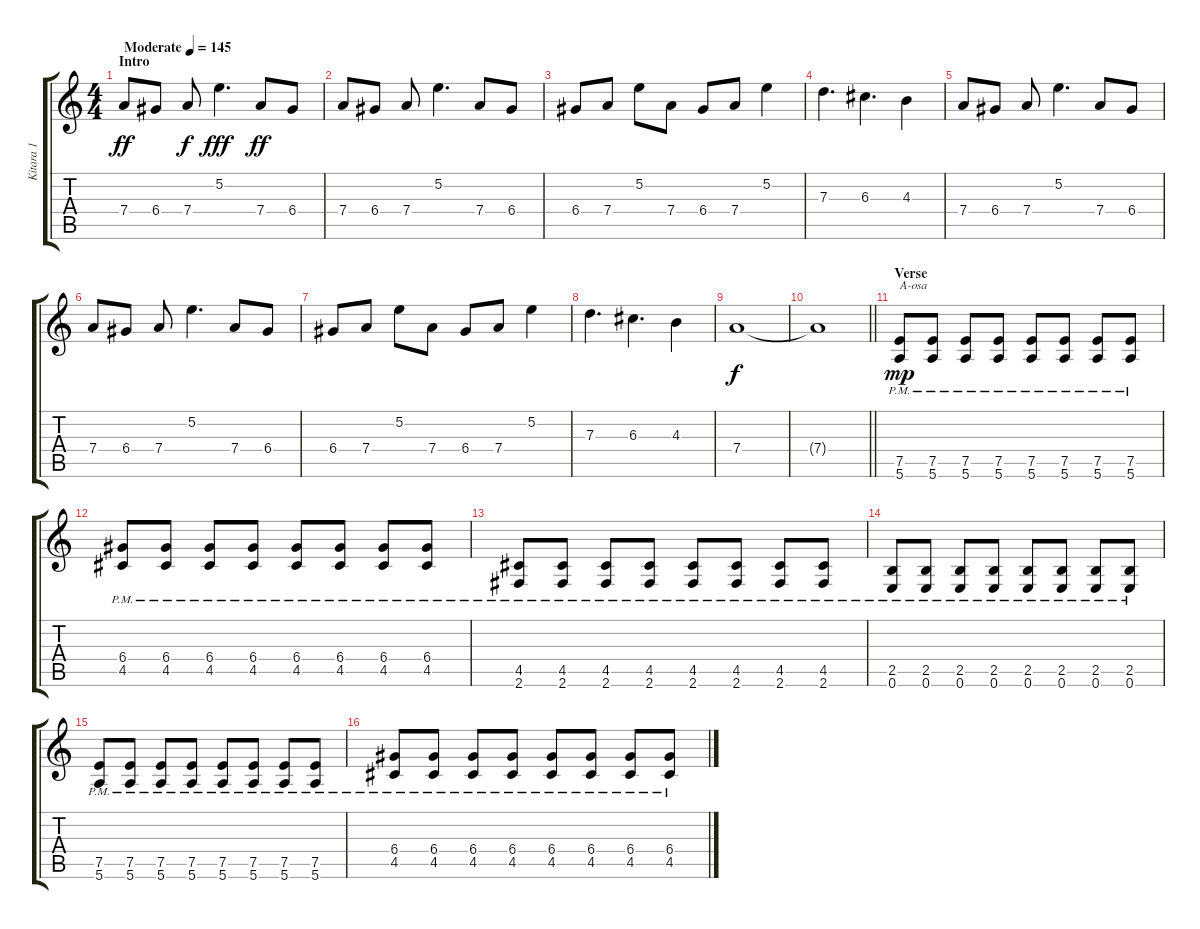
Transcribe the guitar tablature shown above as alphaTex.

\track ("Kitara 1" "Kitara 1") {instrument overdrivenguitar}
\staff {score tabs}
\tuning (E4 B3 G3 D3 A2 E2) {hide}
\ts (4 4)
\section ("" "Intro")
\tempo (145 "Moderate")
\clef g2
\ks c
7.4.8{dy ff instrument overdrivenguitar} 6.4.8 7.4.8{dy f} 5.2.4{d dy fff} 7.4.8{dy ff} 6.4.8 |
7.4.8 6.4.8 7.4.8 5.2.4{d} 7.4.8 6.4.8 |
6.4.8 7.4.8 5.2.8 7.4.8 6.4.8 7.4.8 5.2.4 |
7.3.4{d} 6.3.4{d} 4.3.4 |
7.4.8 6.4.8 7.4.8 5.2.4{d} 7.4.8 6.4.8 |
7.4.8 6.4.8 7.4.8 5.2.4{d} 7.4.8 6.4.8 |
6.4.8 7.4.8 5.2.8 7.4.8 6.4.8 7.4.8 5.2.4 |
7.3.4{d} 6.3.4{d} 4.3.4 |
7.4.1{dy f} |
\barLineRight lightlight
7.4{t}.1 |
\section ("" "Verse")
(7.5{pm} 5.6{pm}).8{txt "A-osa" dy mp} (7.5{pm} 5.6{pm}).8 (7.5{pm} 5.6{pm}).8 (7.5{pm} 5.6{pm}).8 (7.5{pm} 5.6{pm}).8 (7.5{pm} 5.6{pm}).8 (7.5{pm} 5.6{pm}).8 (7.5{pm} 5.6{pm}).8 |
(6.4{pm} 4.5{pm}).8 (6.4{pm} 4.5{pm}).8 (6.4{pm} 4.5{pm}).8 (6.4{pm} 4.5{pm}).8 (6.4{pm} 4.5{pm}).8 (6.4{pm} 4.5{pm}).8 (6.4{pm} 4.5{pm}).8 (6.4{pm} 4.5{pm}).8 |
(4.5{pm} 2.6{pm}).8 (4.5{pm} 2.6{pm}).8 (4.5{pm} 2.6{pm}).8 (4.5{pm} 2.6{pm}).8 (4.5{pm} 2.6{pm}).8 (4.5{pm} 2.6{pm}).8 (4.5{pm} 2.6{pm}).8 (4.5{pm} 2.6{pm}).8 |
(2.5{pm} 0.6{pm}).8 (2.5{pm} 0.6{pm}).8 (2.5{pm} 0.6{pm}).8 (2.5{pm} 0.6{pm}).8 (2.5{pm} 0.6{pm}).8 (2.5{pm} 0.6{pm}).8 (2.5{pm} 0.6{pm}).8 (2.5{pm} 0.6{pm}).8 |
(7.5{pm} 5.6{pm}).8 (7.5{pm} 5.6{pm}).8 (7.5{pm} 5.6{pm}).8 (7.5{pm} 5.6{pm}).8 (7.5{pm} 5.6{pm}).8 (7.5{pm} 5.6{pm}).8 (7.5{pm} 5.6{pm}).8 (7.5{pm} 5.6{pm}).8 |
(6.4{pm} 4.5{pm}).8 (6.4{pm} 4.5{pm}).8 (6.4{pm} 4.5{pm}).8 (6.4{pm} 4.5{pm}).8 (6.4{pm} 4.5{pm}).8 (6.4{pm} 4.5{pm}).8 (6.4{pm} 4.5{pm}).8 (6.4{pm} 4.5{pm}).8
